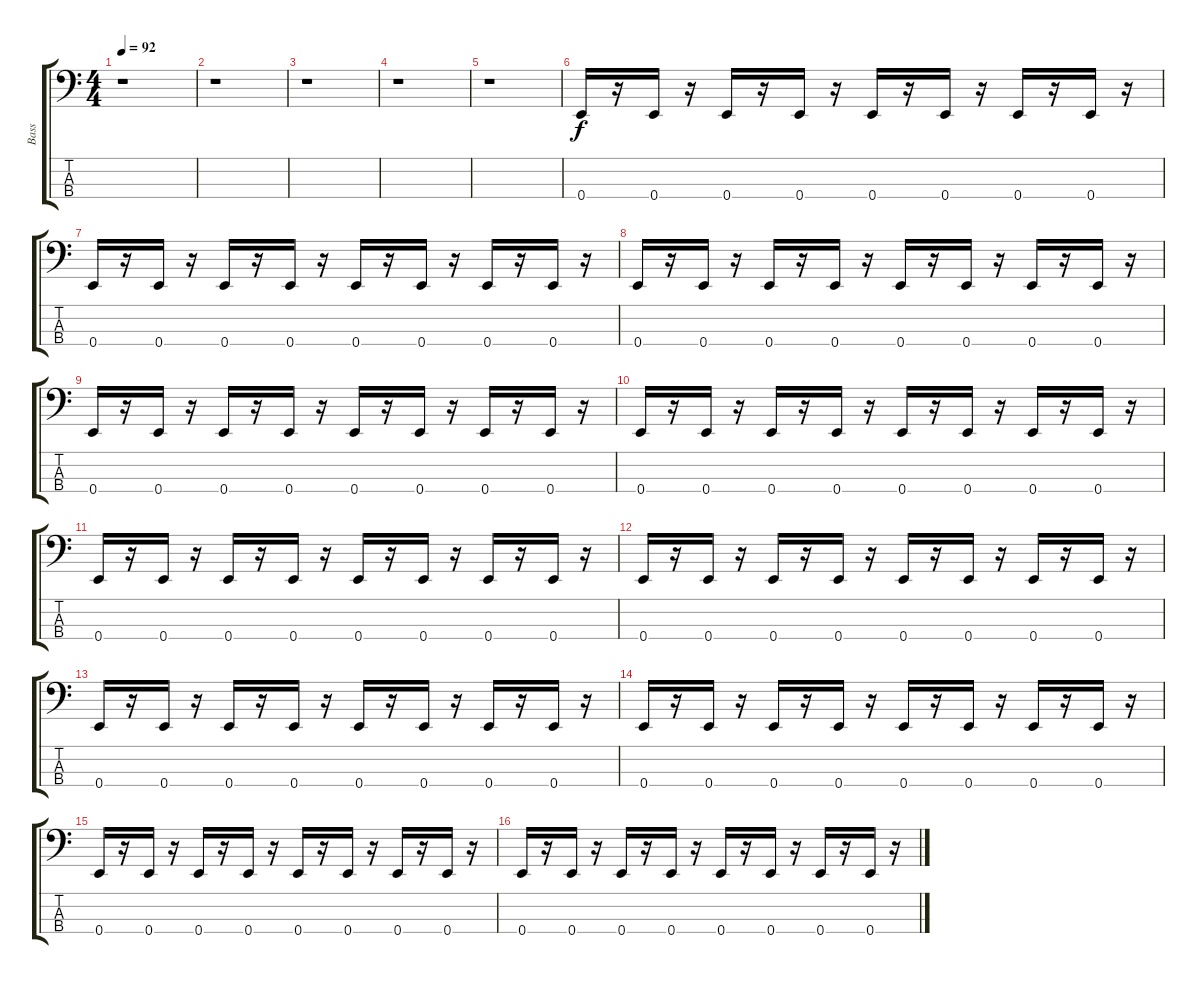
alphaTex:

\track ("Bass" "Bass") {instrument electricbassfinger}
\staff {score tabs}
\tuning (G2 D2 A1 E1) {hide}
\ts (4 4)
\tempo 92
\clef f4
\ks c
r.1{dy f instrument electricbassfinger} |
r.1 |
r.1 |
r.1 |
r.1 |
0.4.16 r.16 0.4.16 r.16 0.4.16 r.16 0.4.16 r.16 0.4.16 r.16 0.4.16 r.16 0.4.16 r.16 0.4.16 r.16 |
0.4.16 r.16 0.4.16 r.16 0.4.16 r.16 0.4.16 r.16 0.4.16 r.16 0.4.16 r.16 0.4.16 r.16 0.4.16 r.16 |
0.4.16 r.16 0.4.16 r.16 0.4.16 r.16 0.4.16 r.16 0.4.16 r.16 0.4.16 r.16 0.4.16 r.16 0.4.16 r.16 |
0.4.16 r.16 0.4.16 r.16 0.4.16 r.16 0.4.16 r.16 0.4.16 r.16 0.4.16 r.16 0.4.16 r.16 0.4.16 r.16 |
0.4.16 r.16 0.4.16 r.16 0.4.16 r.16 0.4.16 r.16 0.4.16 r.16 0.4.16 r.16 0.4.16 r.16 0.4.16 r.16 |
0.4.16 r.16 0.4.16 r.16 0.4.16 r.16 0.4.16 r.16 0.4.16 r.16 0.4.16 r.16 0.4.16 r.16 0.4.16 r.16 |
0.4.16 r.16 0.4.16 r.16 0.4.16 r.16 0.4.16 r.16 0.4.16 r.16 0.4.16 r.16 0.4.16 r.16 0.4.16 r.16 |
0.4.16 r.16 0.4.16 r.16 0.4.16 r.16 0.4.16 r.16 0.4.16 r.16 0.4.16 r.16 0.4.16 r.16 0.4.16 r.16 |
0.4.16 r.16 0.4.16 r.16 0.4.16 r.16 0.4.16 r.16 0.4.16 r.16 0.4.16 r.16 0.4.16 r.16 0.4.16 r.16 |
0.4.16 r.16 0.4.16 r.16 0.4.16 r.16 0.4.16 r.16 0.4.16 r.16 0.4.16 r.16 0.4.16 r.16 0.4.16 r.16 |
0.4.16 r.16 0.4.16 r.16 0.4.16 r.16 0.4.16 r.16 0.4.16 r.16 0.4.16 r.16 0.4.16 r.16 0.4.16 r.16
